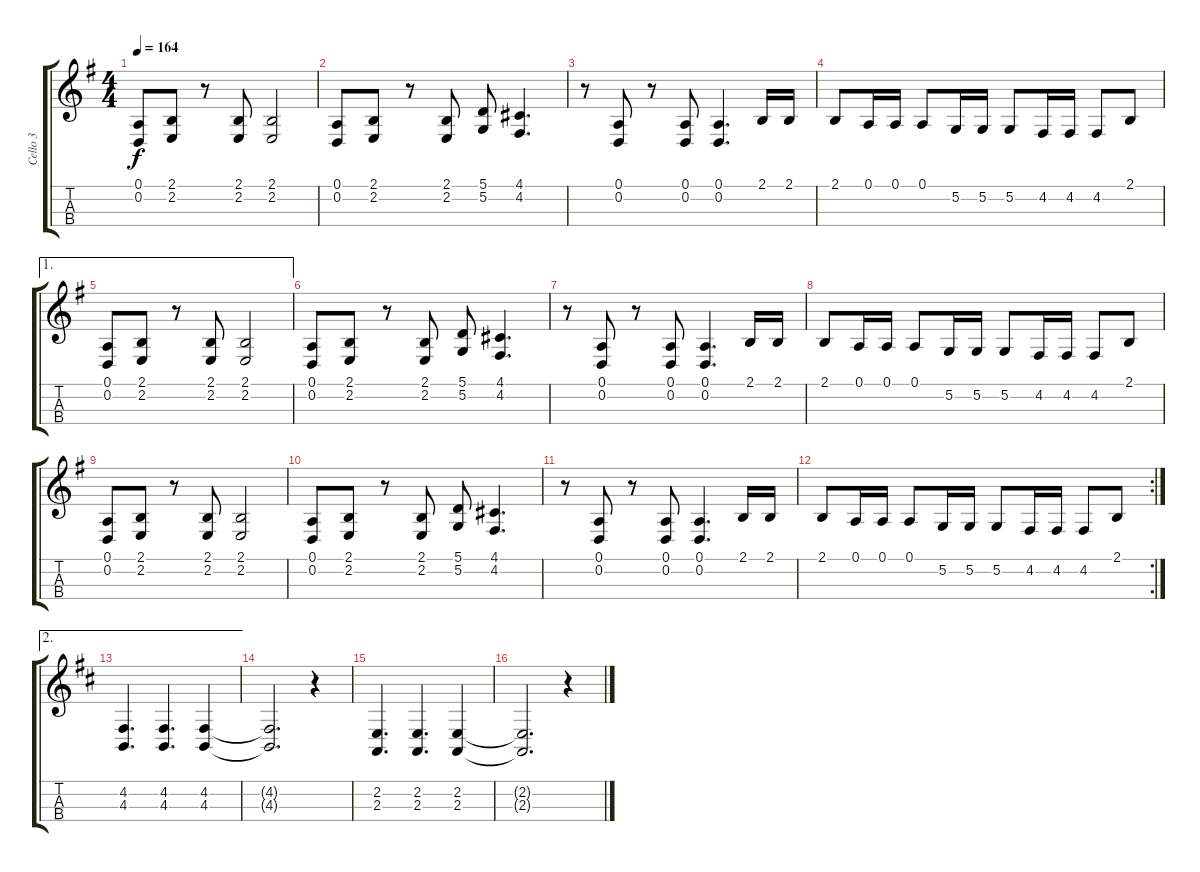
\track ("Cello 3" "Cello 3") {instrument cello}
\staff {score tabs}
\tuning (A3 D3 G2 C2) {hide}
\ts (4 4)
\tempo 164
\clef g2
\ks g
(0.1 0.2).8{dy f} (2.1 2.2).8 r.8 (2.1 2.2).8 (2.1 2.2).2 |
(0.1 0.2).8 (2.1 2.2).8 r.8 (2.1 2.2).8 (5.1 5.2).8 (4.1 4.2).4{d} |
r.8 (0.1 0.2).8 r.8 (0.1 0.2).8 (0.1 0.2).4{d} 2.1.16 2.1.16 |
2.1.8 0.1.16 0.1.16 0.1.8 5.2.16 5.2.16 5.2.8 4.2.16 4.2.16 4.2.8 2.1.8 |
\ae 1
(0.1 0.2).8 (2.1 2.2).8 r.8 (2.1 2.2).8 (2.1 2.2).2 |
(0.1 0.2).8 (2.1 2.2).8 r.8 (2.1 2.2).8 (5.1 5.2).8 (4.1 4.2).4{d} |
r.8 (0.1 0.2).8 r.8 (0.1 0.2).8 (0.1 0.2).4{d} 2.1.16 2.1.16 |
2.1.8 0.1.16 0.1.16 0.1.8 5.2.16 5.2.16 5.2.8 4.2.16 4.2.16 4.2.8 2.1.8 |
(0.1 0.2).8 (2.1 2.2).8 r.8 (2.1 2.2).8 (2.1 2.2).2 |
(0.1 0.2).8 (2.1 2.2).8 r.8 (2.1 2.2).8 (5.1 5.2).8 (4.1 4.2).4{d} |
r.8 (0.1 0.2).8 r.8 (0.1 0.2).8 (0.1 0.2).4{d} 2.1.16 2.1.16 |
\rc 2
2.1.8 0.1.16 0.1.16 0.1.8 5.2.16 5.2.16 5.2.8 4.2.16 4.2.16 4.2.8 2.1.8 |
\ae 2
\ks d
(4.2 4.3).4{d} (4.2 4.3).4{d} (4.2 4.3).4 |
(4.2{t} 4.3{t}).2{d} r.4 |
(2.2 2.3).4{d} (2.2 2.3).4{d} (2.2 2.3).4 |
(2.2{t} 2.3{t}).2{d} r.4
